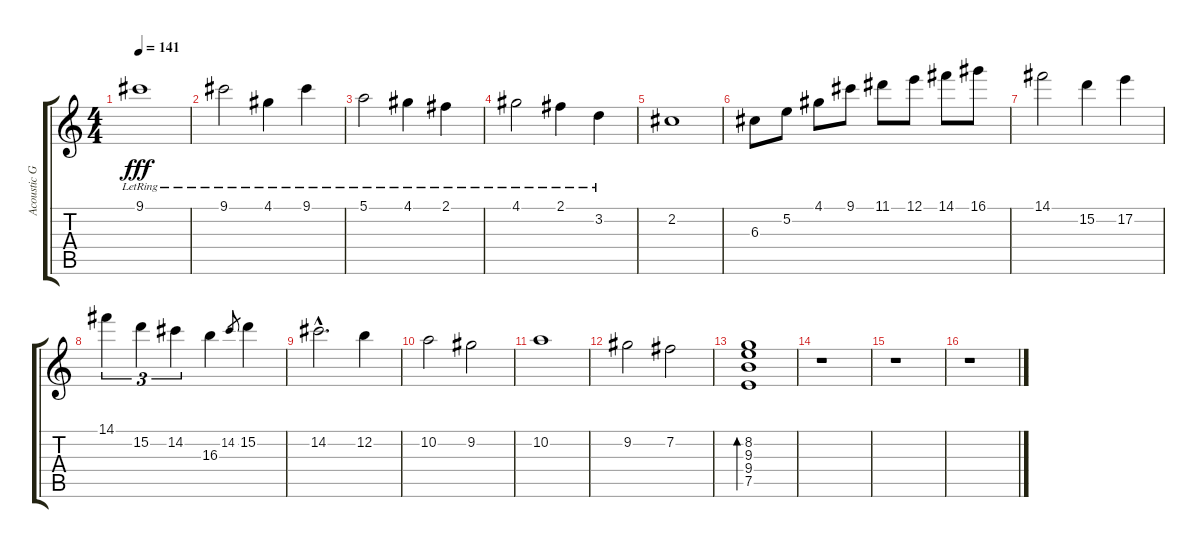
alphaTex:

\track ("Acoustic Guitar II" "Acoustic G") {instrument acousticguitarsteel}
\staff {score tabs}
\tuning (E4 B3 G3 D3 A2 E2) {hide}
\ts (4 4)
\tempo 141
\clef g2
\ks c
9.1{lr}.1{dy fff} |
9.1{lr}.2 4.1{lr}.4 9.1{lr}.4 |
5.1{lr}.2 4.1{lr}.4 2.1{lr}.4 |
4.1{lr}.2 2.1{lr}.4 3.2{lr}.4 |
2.2.1 |
6.3.8 5.2.8 4.1.8 9.1.8 11.1.8 12.1.8 14.1.8 16.1.8 |
14.1.2 15.2.4 17.2.4 |
14.1.4{tu (3 2)} 15.2.4{tu (3 2)} 14.2.4{tu (3 2)} 16.3.4 14.2.8{gr} 15.2.4 |
14.2{hac}.2{d} 12.2.4 |
10.2.2 9.2.2 |
10.2.1 |
9.2.2 7.2.2 |
(8.2 9.3 9.4 7.5).1{bd 480} |
r.1 |
r.1 |
r.1
